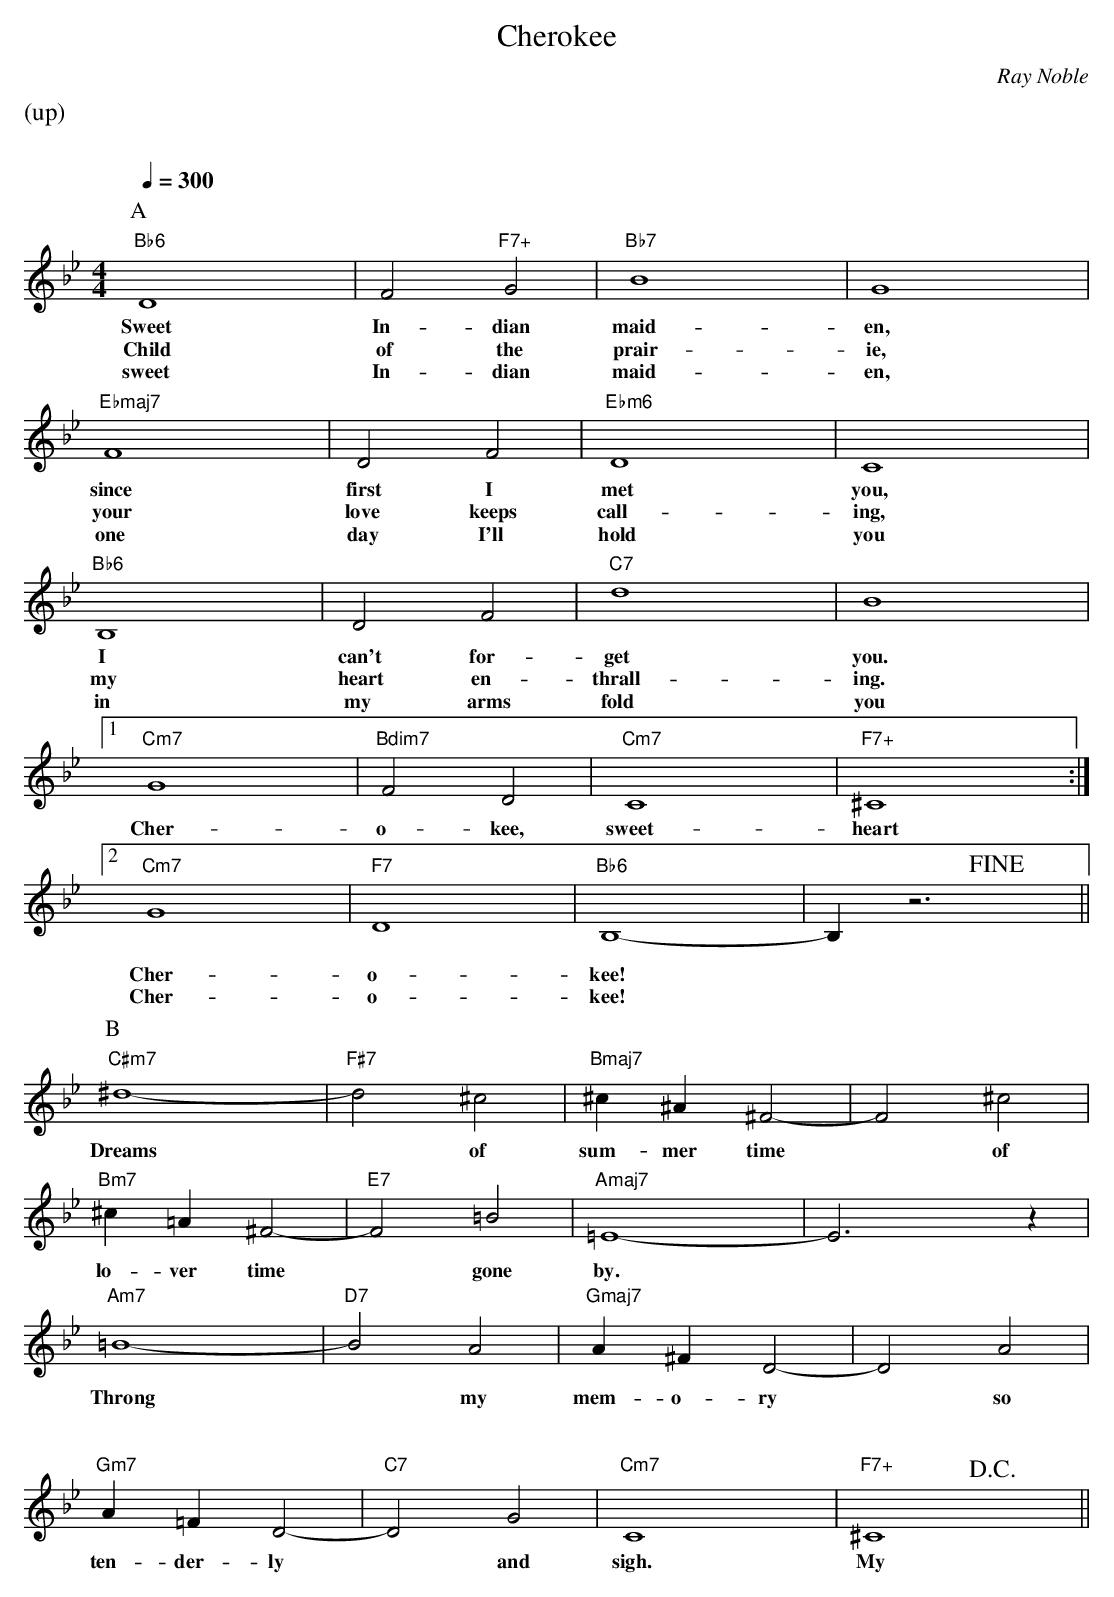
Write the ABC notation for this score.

X:1
T:Cherokee
M:4/4
L:1/4
C:Ray Noble
Q:1/4=300
%%staves (chords melody)
K:Bb
%%text (up)
%%vskip 20
P:A
V:chords
"Bb6"x2 x2 | x2 "F7+"x2 | "Bb7"x2 x2 | x2 x2 |
"Ebmaj7"x2 x2 | x2 x2 | "Ebm6"x2 x2 | x2 x2 |
"Bb6"x2 x2 | x2 x2 | "C7"x2 x2 | x2 x2 |
[1"Cm7"x2 x2 | "Bdim7"x2 x2 | "Cm7"x2 x2 | "F7+"x2 x2 :|
[2"Cm7"x2 x2 | "F7"x2 x2 | "Bb6"x2 x2 | x2 !fine!x2 ||
V:melody
D4 | F2G2 | B4 | G4 |
w:Sweet In-dian maid-en,
w:Child of the prair-ie,
w:sweet In-dian maid-en,
F4 | D2F2 | D4 | C4 |
w:since first I met you,
w:your love keeps call-ing,
w:one day I'll hold you
B,4 |D2F2 | d4 | B4 |
w:I can't for-get you.
w:my heart en-thrall-ing.
w:in my arms fold you
[1G4 | F2D2 | C4 | ^C4 :|
w:Cher-o-kee, sweet-heart
w:*****
w:*****
[2G4 | D4 | B,4- | B,z3  ||
w:****
w:Cher-o-kee!*
w:Cher-o-kee!*
P:B
V:chords
"C#m7"x2 x2 | "F#7"x2 x2 | "Bmaj7"x2 x2 | x2 x2 |
"Bm7"x2 x2 | "E7"x2 x2 | "Amaj7"x2 x2 | x2 x2 |
"Am7"x2 x2 | "D7"x2 x2 | "Gmaj7"x2 x2 | x2 x2 |
"Gm7"x2 x2 | "C7"x2 x2 | "Cm7"x2 x2 | "F7+"x2 !D.C.!x2 ||
V:melody
^d4- | d2^c2 | ^c^A^F2- | F2^c2 |
w:Dreams* of sum-mer time* of
^c=A^F2- | F2=B2 | =E4- | E3z |
w:lo-ver time* gone by.*
=B4- | B2A2 | A^FD2- | D2A2 |
w:Throng* my mem-o-ry* so
A=FD2- | D2G2 | C4 | ^C4 ||
w:ten-der-ly* and sigh. My
